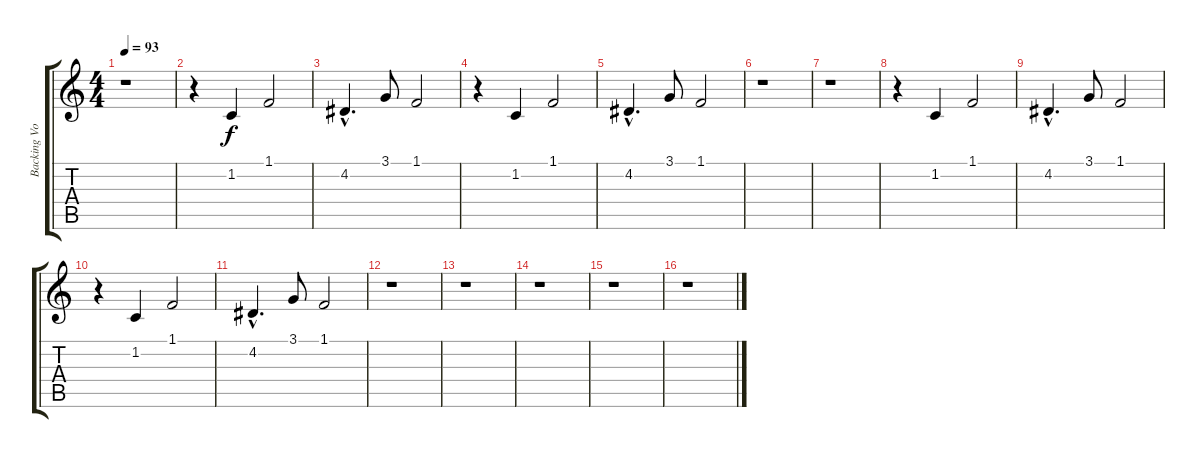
\track ("Backing Vocals" "Backing Vo") {instrument choiraahs}
\staff {score tabs}
\tuning (E4 B3 G3 D3 A2 E2) {hide}
\ts (4 4)
\tempo 93
\clef g2
\ks c
r.1{dy f} |
r.4 1.2.4 1.1.2 |
4.2{hac}.4{d} 3.1.8 1.1.2 |
r.4 1.2.4 1.1.2 |
4.2{hac}.4{d} 3.1.8 1.1.2 |
r.1 |
r.1 |
r.4 1.2.4 1.1.2 |
4.2{hac}.4{d} 3.1.8 1.1.2 |
r.4 1.2.4 1.1.2 |
4.2{hac}.4{d} 3.1.8 1.1.2 |
r.1 |
r.1 |
r.1 |
r.1 |
r.1
